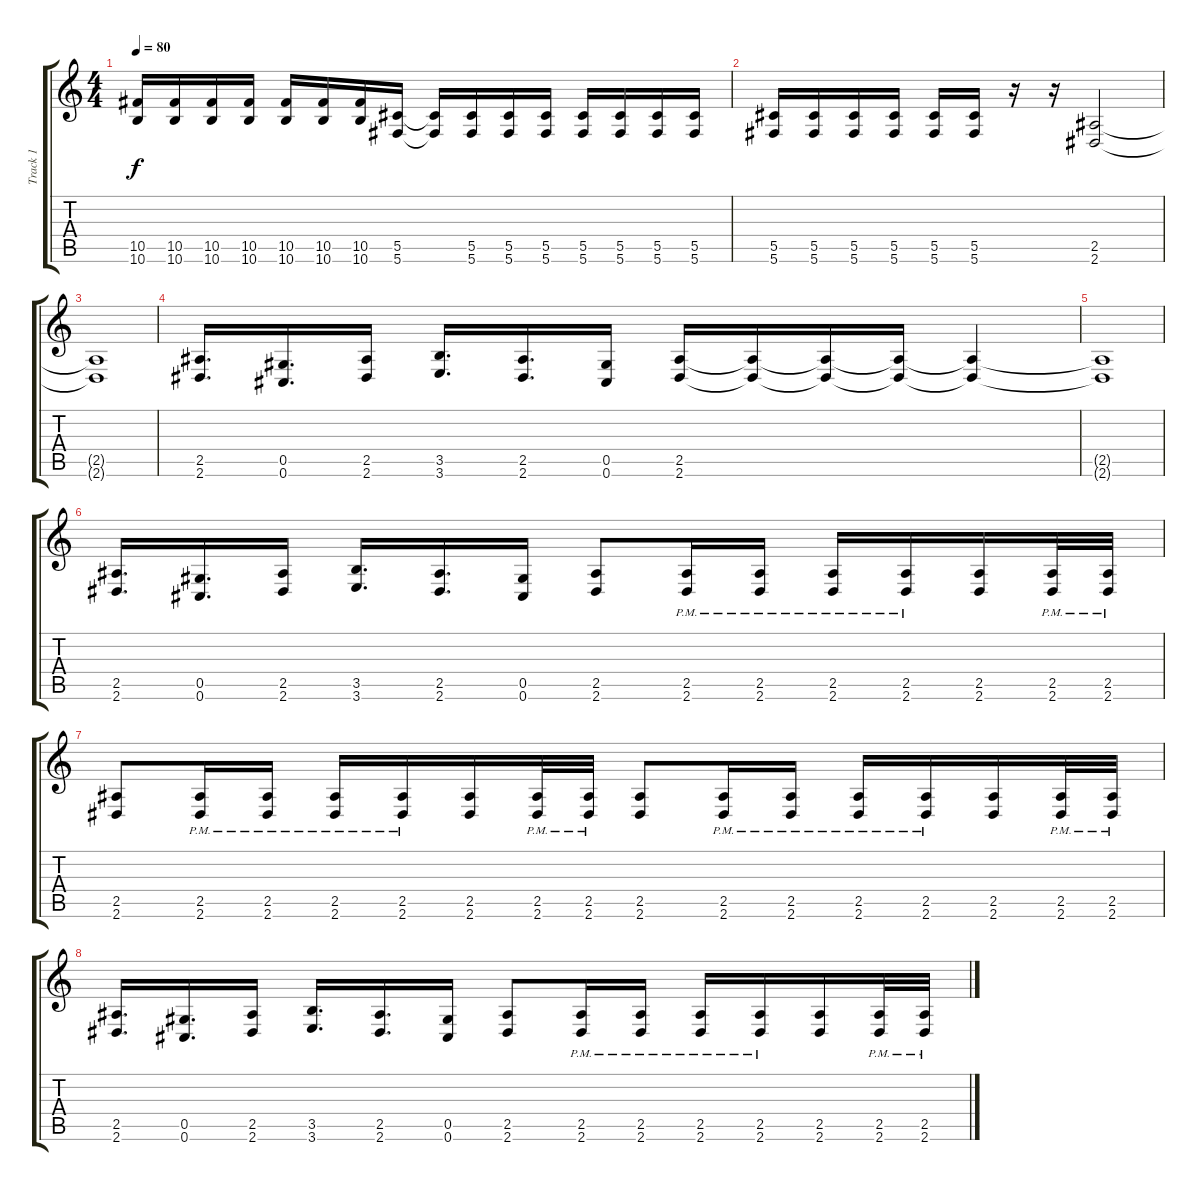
\track ("Track 1" "Track 1") {instrument distortionguitar}
\staff {score tabs}
\tuning (Eb4 Bb3 Gb3 Db3 Ab2 Db2) {hide}
\ts (4 4)
\tempo 80
\clef g2
\ks c
(10.5{t} 10.6{t}).16{dy f} (10.5 10.6).16 (10.5 10.6).16 (10.5 10.6).16 (10.5 10.6).16 (10.5 10.6).16 (10.5 10.6).16 (5.5 5.6).16 (5.5{t} 5.6{t}).16 (5.5 5.6).16 (5.5 5.6).16 (5.5 5.6).16 (5.5 5.6).16 (5.5 5.6).16 (5.5 5.6).16 (5.5 5.6).16 |
(5.5 5.6).16 (5.5 5.6).16 (5.5 5.6).16 (5.5 5.6).16 (5.5 5.6).16 (5.5 5.6).16 r.16 r.16 (2.5 2.6).2 |
(2.5{t} 2.6{t}).1 |
(2.5 2.6).16{d} (0.5 0.6).16{d} (2.5 2.6).16 (3.5 3.6).16{d} (2.5 2.6).16{d} (0.5 0.6).16 (2.5 2.6).16 (2.5{t} 2.6{t}).16 (2.5{t} 2.6{t}).16 (2.5{t} 2.6{t}).16 (2.5{t} 2.6{t}).4 |
(2.5{t} 2.6{t}).1 |
(2.5 2.6).16{d} (0.5 0.6).16{d} (2.5 2.6).16 (3.5 3.6).16{d} (2.5 2.6).16{d} (0.5 0.6).16 (2.5 2.6).8 (2.5{pm} 2.6{pm}).16 (2.5{pm} 2.6{pm}).16 (2.5{pm} 2.6{pm}).16 (2.5{pm} 2.6{pm}).16 (2.5 2.6).16 (2.5{pm} 2.6{pm}).32 (2.5{pm} 2.6{pm}).32 |
(2.5 2.6).8 (2.5{pm} 2.6{pm}).16 (2.5{pm} 2.6{pm}).16 (2.5{pm} 2.6{pm}).16 (2.5{pm} 2.6{pm}).16 (2.5 2.6).16 (2.5{pm} 2.6{pm}).32 (2.5{pm} 2.6{pm}).32 (2.5 2.6).8 (2.5{pm} 2.6{pm}).16 (2.5{pm} 2.6{pm}).16 (2.5{pm} 2.6{pm}).16 (2.5{pm} 2.6{pm}).16 (2.5 2.6).16 (2.5{pm} 2.6{pm}).32 (2.5{pm} 2.6{pm}).32 |
(2.5 2.6).16{d} (0.5 0.6).16{d} (2.5 2.6).16 (3.5 3.6).16{d} (2.5 2.6).16{d} (0.5 0.6).16 (2.5 2.6).8 (2.5{pm} 2.6{pm}).16 (2.5{pm} 2.6{pm}).16 (2.5{pm} 2.6{pm}).16 (2.5{pm} 2.6{pm}).16 (2.5 2.6).16 (2.5{pm} 2.6{pm}).32 (2.5{pm} 2.6{pm}).32
